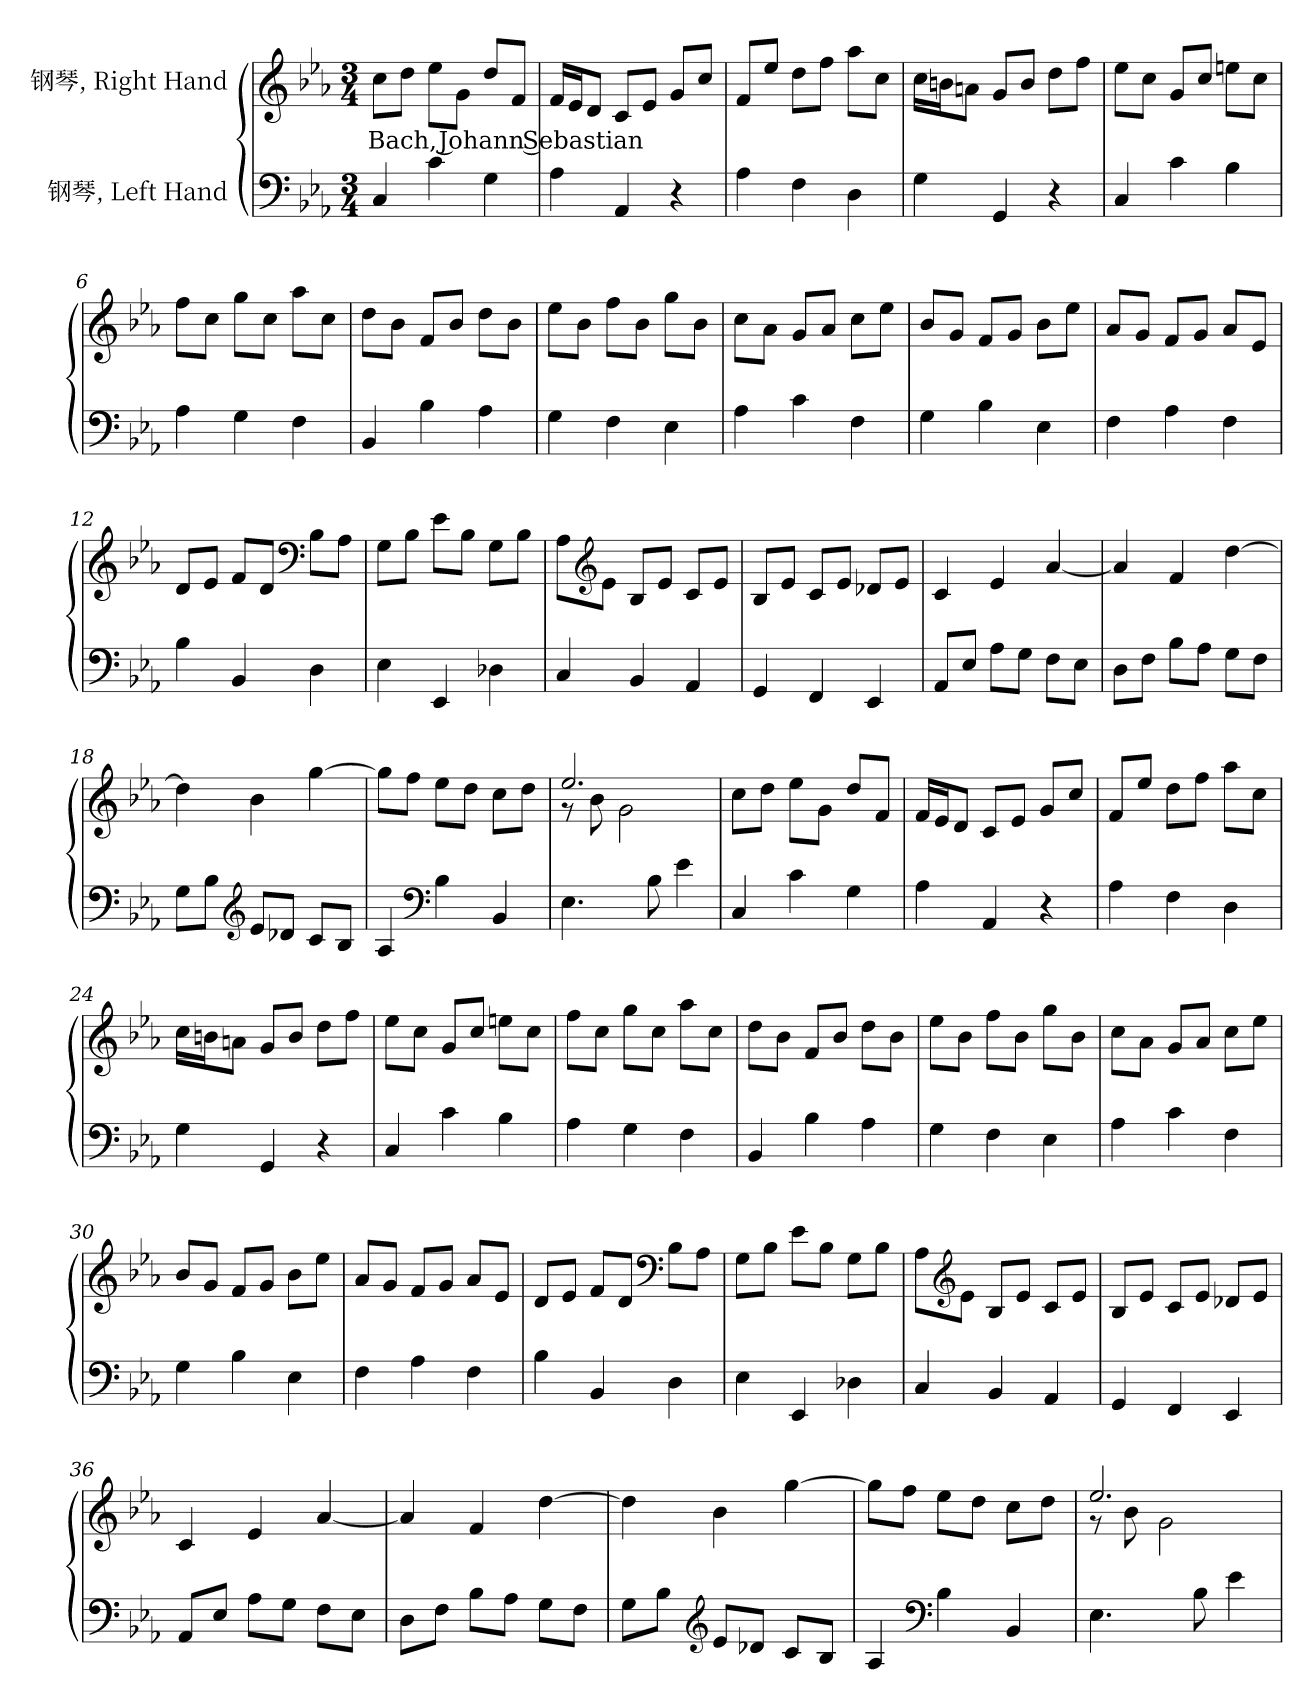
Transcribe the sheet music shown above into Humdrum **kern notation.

**kern	**kern	**text
*part2	*part1	*part1
*staff2	*staff1	*staff1
*I"钢琴, Left Hand	*I"钢琴, Right Hand	*
*clefF4	*clefG2	*
*k[b-e-a-]	*k[b-e-a-]	*
*M3/4	*M3/4	*
*MM126	*MM126	*
=1	=1	=1
4C/	8cc\L	Bach, Johann Sebastian
.	8dd\J	.
4c\	8ee-\L	.
.	8g\J	.
4G\	8dd/L	.
.	8f/J	.
=2	=2	=2
4A-\	16f/LL	.
.	16e-/J	.
.	8d/J	.
4AA-/	8c/L	.
.	8e-/J	.
4r	8g/L	.
.	8cc/J	.
=3	=3	=3
4A-\	8f/L	.
.	8ee-/J	.
4F\	8dd\L	.
.	8ff\J	.
4D\	8aa-\L	.
.	8cc\J	.
!!LO:LB:g=z
=4	=4	=4
4G\	16cc\LL	.
.	16bn\J	.
.	8an\J	.
4GG/	8g/L	.
.	8b/J	.
4r	8dd\L	.
.	8ff\J	.
=5	=5	=5
4C/	8ee-\L	.
.	8cc\J	.
4c\	8g/L	.
.	8cc/J	.
4B-\	8een\L	.
.	8cc\J	.
=6	=6	=6
4A-\	8ff\L	.
.	8cc\J	.
4G\	8gg\L	.
.	8cc\J	.
4F\	8aa-\L	.
.	8cc\J	.
=7	=7	=7
4BB-/	8dd\L	.
.	8b-\J	.
4B-\	8f/L	.
.	8b-/J	.
4A-\	8dd\L	.
.	8b-\J	.
=8	=8	=8
4G\	8ee-\L	.
.	8b-\J	.
4F\	8ff\L	.
.	8b-\J	.
4E-\	8gg\L	.
.	8b-\J	.
!!LO:LB:g=z
=9	=9	=9
4A-\	8cc\L	.
.	8a-\J	.
4c\	8g/L	.
.	8a-/J	.
4F\	8cc\L	.
.	8ee-\J	.
=10	=10	=10
4G\	8b-/L	.
.	8g/J	.
4B-\	8f/L	.
.	8g/J	.
4E-\	8b-\L	.
.	8ee-\J	.
=11	=11	=11
4F\	8a-/L	.
.	8g/J	.
4A-\	8f/L	.
.	8g/J	.
4F\	8a-/L	.
.	8e-/J	.
=12	=12	=12
4B-\	8d/L	.
.	8e-/J	.
4BB-/	8f/L	.
.	8d/J	.
*	*clefF4	*
4D\	8B-\L	.
.	8A-\J	.
=13	=13	=13
4E-\	8G\L	.
.	8B-\J	.
4EE-/	8e-\L	.
.	8B-\J	.
4D-X\	8G\L	.
.	8B-\J	.
!!LO:LB:g=z
=14	=14	=14
4C/	8A-\L	.
*	*clefG2	*
.	8e-\J	.
4BB-/	8B-/L	.
.	8e-/J	.
4AA-/	8c/L	.
.	8e-/J	.
=15	=15	=15
4GG/	8B-/L	.
.	8e-/J	.
4FF/	8c/L	.
.	8e-/J	.
4EE-/	8d-X/L	.
.	8e-/J	.
=16	=16	=16
8AA-/L	4c/	.
8E-/J	.	.
8A-\L	4e-/	.
8G\J	.	.
8F\L	[4a-/	.
8E-\J	.	.
=17	=17	=17
8D\L	4a-/]	.
8F\J	.	.
8B-\L	4f/	.
8A-\J	.	.
8G\L	[4dd\	.
8F\J	.	.
=18	=18	=18
8G\L	4dd\]	.
8B-\J	.	.
*clefG2	*	*
8e-/L	4b-\	.
8d-X/J	.	.
8c/L	[4gg\	.
8B-/J	.	.
!!LO:LB:g=z
=19	=19	=19
4A-/	8gg\L]	.
.	8ff\J	.
*clefF4	*	*
4B-\	8ee-\L	.
.	8dd\J	.
4BB-/	8cc\L	.
.	8dd\J	.
=20	=20	=20
*	*^	*
4.E-\	2.ee-/	8r	.
.	.	8b-\	.
.	.	2g\	.
8B-\	.	.	.
4e-\	.	.	.
*	*v	*v	*
=21	=21	=21
4C/	8cc\L	.
.	8dd\J	.
4c\	8ee-\L	.
.	8g\J	.
4G\	8dd/L	.
.	8f/J	.
=22	=22	=22
4A-\	16f/LL	.
.	16e-/J	.
.	8d/J	.
4AA-/	8c/L	.
.	8e-/J	.
4r	8g/L	.
.	8cc/J	.
=23	=23	=23
4A-\	8f/L	.
.	8ee-/J	.
4F\	8dd\L	.
.	8ff\J	.
4D\	8aa-\L	.
.	8cc\J	.
!!LO:LB:g=z
=24	=24	=24
4G\	16cc\LL	.
.	16bn\J	.
.	8an\J	.
4GG/	8g/L	.
.	8b/J	.
4r	8dd\L	.
.	8ff\J	.
=25	=25	=25
4C/	8ee-\L	.
.	8cc\J	.
4c\	8g/L	.
.	8cc/J	.
4B-\	8een\L	.
.	8cc\J	.
=26	=26	=26
4A-\	8ff\L	.
.	8cc\J	.
4G\	8gg\L	.
.	8cc\J	.
4F\	8aa-\L	.
.	8cc\J	.
=27	=27	=27
4BB-/	8dd\L	.
.	8b-\J	.
4B-\	8f/L	.
.	8b-/J	.
4A-\	8dd\L	.
.	8b-\J	.
=28	=28	=28
4G\	8ee-\L	.
.	8b-\J	.
4F\	8ff\L	.
.	8b-\J	.
4E-\	8gg\L	.
.	8b-\J	.
!!LO:PB:g=z
=29	=29	=29
4A-\	8cc\L	.
.	8a-\J	.
4c\	8g/L	.
.	8a-/J	.
4F\	8cc\L	.
.	8ee-\J	.
=30	=30	=30
4G\	8b-/L	.
.	8g/J	.
4B-\	8f/L	.
.	8g/J	.
4E-\	8b-\L	.
.	8ee-\J	.
=31	=31	=31
4F\	8a-/L	.
.	8g/J	.
4A-\	8f/L	.
.	8g/J	.
4F\	8a-/L	.
.	8e-/J	.
=32	=32	=32
4B-\	8d/L	.
.	8e-/J	.
4BB-/	8f/L	.
.	8d/J	.
*	*clefF4	*
4D\	8B-\L	.
.	8A-\J	.
=33	=33	=33
4E-\	8G\L	.
.	8B-\J	.
4EE-/	8e-\L	.
.	8B-\J	.
4D-X\	8G\L	.
.	8B-\J	.
!!LO:LB:g=z
=34	=34	=34
4C/	8A-\L	.
*	*clefG2	*
.	8e-\J	.
4BB-/	8B-/L	.
.	8e-/J	.
4AA-/	8c/L	.
.	8e-/J	.
=35	=35	=35
4GG/	8B-/L	.
.	8e-/J	.
4FF/	8c/L	.
.	8e-/J	.
4EE-/	8d-X/L	.
.	8e-/J	.
=36	=36	=36
8AA-/L	4c/	.
8E-/J	.	.
8A-\L	4e-/	.
8G\J	.	.
8F\L	[4a-/	.
8E-\J	.	.
=37	=37	=37
8D\L	4a-/]	.
8F\J	.	.
8B-\L	4f/	.
8A-\J	.	.
8G\L	[4dd\	.
8F\J	.	.
=38	=38	=38
8G\L	4dd\]	.
8B-\J	.	.
*clefG2	*	*
8e-/L	4b-\	.
8d-X/J	.	.
8c/L	[4gg\	.
8B-/J	.	.
!!LO:LB:g=z
=39	=39	=39
4A-/	8gg\L]	.
.	8ff\J	.
*clefF4	*	*
4B-\	8ee-\L	.
.	8dd\J	.
4BB-/	8cc\L	.
.	8dd\J	.
=40	=40	=40
*	*^	*
4.E-\	2.ee-/	8r	.
.	.	8b-\	.
.	.	2g\	.
8B-\	.	.	.
4e-\	.	.	.
*	*v	*v	*
=	=	=
*-	*-	*-
